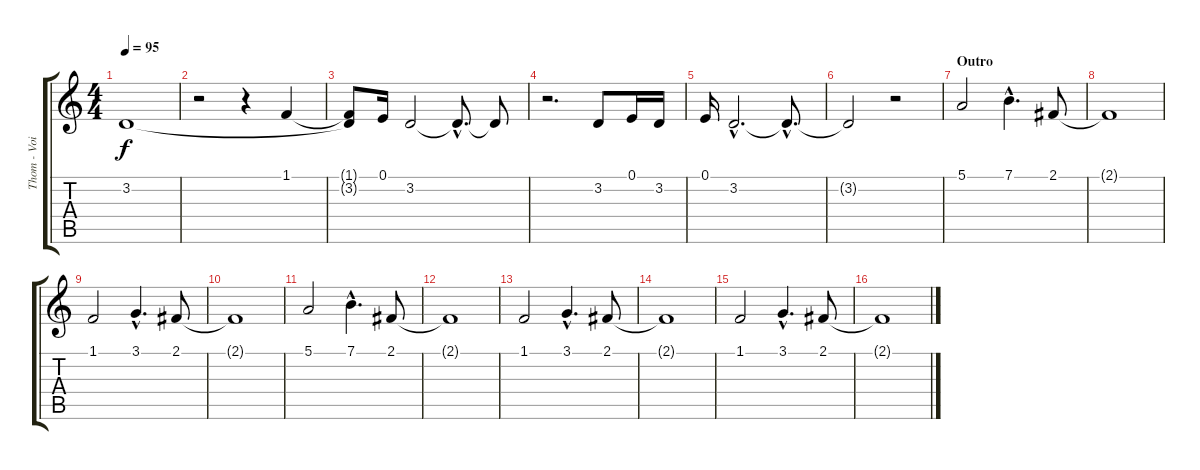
\track ("Thom - Voice" "Thom - Voi") {instrument cello}
\staff {score tabs}
\tuning (E4 B3 G3 D3 A2 E2) {hide}
\ts (4 4)
\tempo 95
\clef g2
\ks c
3.2.1{dy f} |
r.2 r.4 1.1.4 |
(1.1{t} 3.2{t}).8 0.1.16 3.2.2 3.2{hac t}.8{d} 3.2{t}.8 |
r.2{d} 3.2.8 0.1.16 3.2.16 |
0.1.16 3.2{hac}.2{d} 3.2{hac t}.8{d} |
3.2{t}.2 r.2 |
\section ("" "Outro")
5.1.2 7.1{hac}.4{d} 2.1.8 |
2.1{t}.1 |
1.1.2 3.1{hac}.4{d} 2.1.8 |
2.1{t}.1 |
5.1.2 7.1{hac}.4{d} 2.1.8 |
2.1{t}.1 |
1.1.2 3.1{hac}.4{d} 2.1.8 |
2.1{t}.1 |
1.1.2 3.1{hac}.4{d} 2.1.8 |
2.1{t}.1
